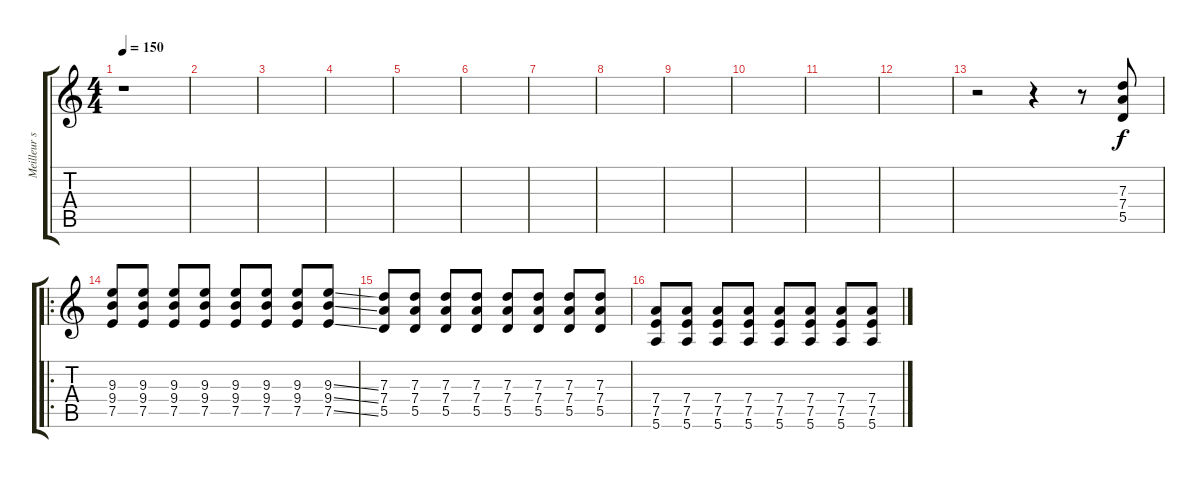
\track ("Meilleur son lead" "Meilleur s") {instrument distortionguitar}
\staff {score tabs}
\tuning (E4 B3 G3 D3 A2 E2) {hide}
\ts (4 4)
\tempo 150
\clef g2
\ks c
r.1{dy f instrument distortionguitar} |
|
|
|
|
|
|
|
|
|
|
|
r.2 r.4 r.8 (7.3 7.4 5.5).8 |
\ro
(9.3 9.4 7.5).8 (9.3 9.4 7.5).8 (9.3 9.4 7.5).8 (9.3 9.4 7.5).8 (9.3 9.4 7.5).8 (9.3 9.4 7.5).8 (9.3 9.4 7.5).8 (9.3{ss} 9.4{ss} 7.5{ss}).8 |
(7.3 7.4 5.5).8 (7.3 7.4 5.5).8 (7.3 7.4 5.5).8 (7.3 7.4 5.5).8 (7.3 7.4 5.5).8 (7.3 7.4 5.5).8 (7.3 7.4 5.5).8 (7.3 7.4 5.5).8 |
(7.4 7.5 5.6).8 (7.4 7.5 5.6).8 (7.4 7.5 5.6).8 (7.4 7.5 5.6).8 (7.4 7.5 5.6).8 (7.4 7.5 5.6).8 (7.4 7.5 5.6).8 (7.4{ss} 7.5{ss} 5.6{ss}).8
